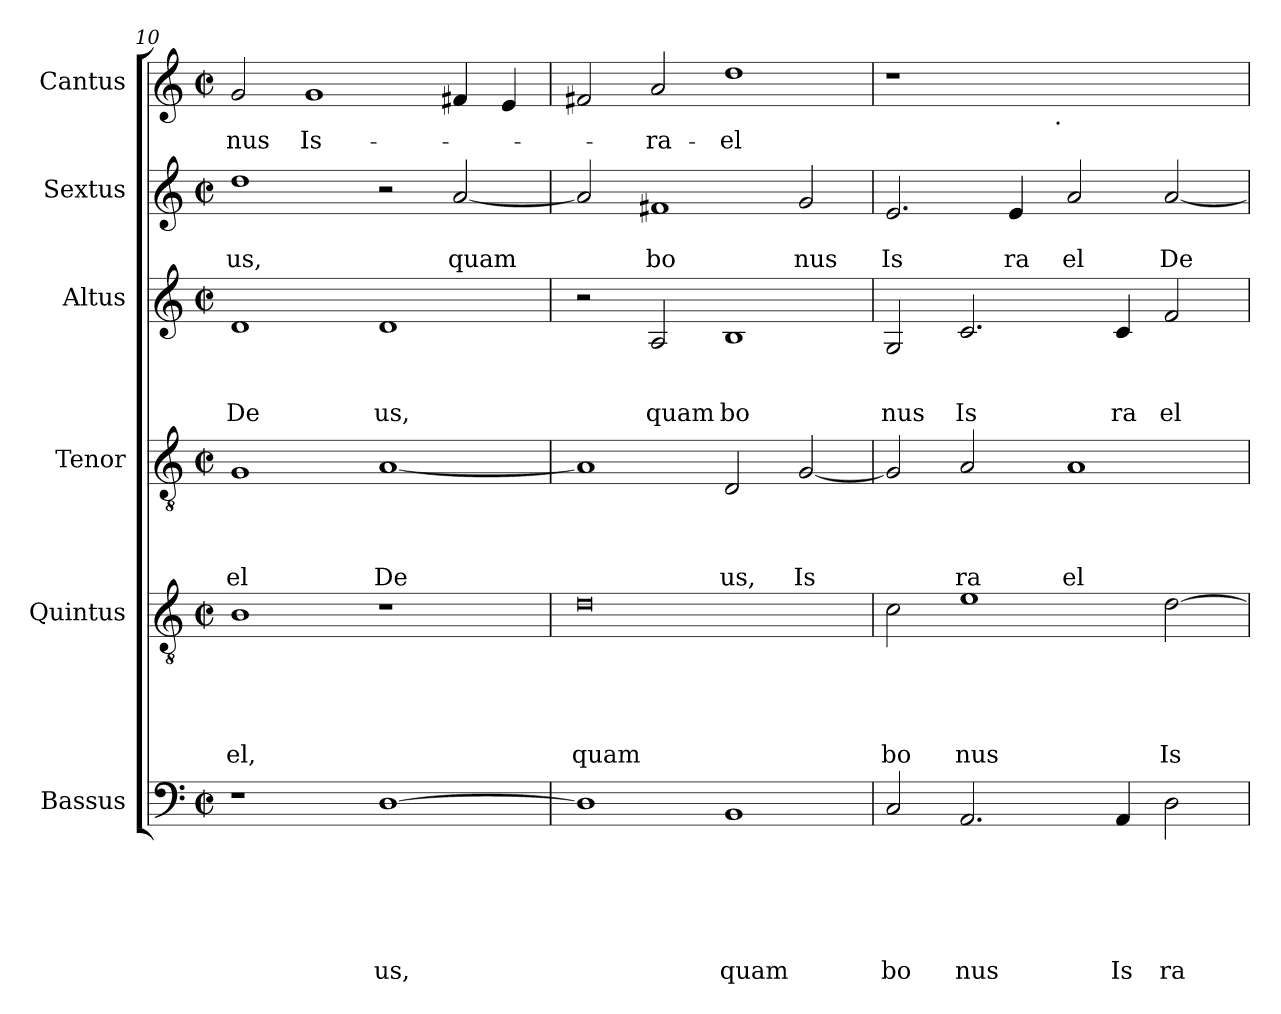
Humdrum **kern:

**kern	**text	**text	**text	**text	**text	**text	**kern	**text	**text	**text	**text	**text	**kern	**text	**text	**text	**text	**kern	**text	**text	**text	**kern	**text	**text	**kern	**text
*part6	*part6	*part6	*part6	*part6	*part6	*part6	*part5	*part5	*part5	*part5	*part5	*part5	*part4	*part4	*part4	*part4	*part4	*part3	*part3	*part3	*part3	*part2	*part2	*part2	*part1	*part1
*staff6	*staff6	*staff6	*staff6	*staff6	*staff6	*staff6	*staff5	*staff5	*staff5	*staff5	*staff5	*staff5	*staff4	*staff4	*staff4	*staff4	*staff4	*staff3	*staff3	*staff3	*staff3	*staff2	*staff2	*staff2	*staff1	*staff1
*I"Bassus	*	*	*	*	*	*	*I"Quintus	*	*	*	*	*	*I"Tenor	*	*	*	*	*I"Altus	*	*	*	*I"Sextus	*	*	*I"Cantus	*
*clefF4	*	*	*	*	*	*	*clefGv2	*	*	*	*	*	*clefGv2	*	*	*	*	*clefG2	*	*	*	*clefG2	*	*	*clefG2	*
*k[]	*	*	*	*	*	*	*k[]	*	*	*	*	*	*k[]	*	*	*	*	*k[]	*	*	*	*k[]	*	*	*k[]	*
*C:	*	*	*	*	*	*	*C:	*	*	*	*	*	*C:	*	*	*	*	*C:	*	*	*	*C:	*	*	*C:	*
*M2/2	*	*	*	*	*	*	*M2/2	*	*	*	*	*	*M2/2	*	*	*	*	*M2/2	*	*	*	*M2/2	*	*	*M2/2	*
*met(c|)	*	*	*	*	*	*	*met(c|)	*	*	*	*	*	*met(c|)	*	*	*	*	*met(c|)	*	*	*	*met(c|)	*	*	*met(c|)	*
=10	=10	=10	=10	=10	=10	=10	=10	=10	=10	=10	=10	=10	=10	=10	=10	=10	=10	=10	=10	=10	=10	=10	=10	=10	=10	=10
!	!	!	!	!	!	!	!	!	!	!	!	!LO:LY:b	!	!	!	!	!LO:LY:b	!	!	!	!LO:LY:b	!	!	!LO:LY:b	!	!LO:LY:b
1r	.	.	.	.	.	.	1B	.	.	.	.	el,	1G	.	.	.	el	1d	.	.	De	1dd	.	us,	2g/	-nus
!	!	!	!	!	!	!	!	!	!	!	!	!	!	!	!	!	!	!	!	!	!	!	!	!	!	!LO:LY:b
.	.	.	.	.	.	.	.	.	.	.	.	.	.	.	.	.	.	.	.	.	.	.	.	.	1g	Is-
!	!	!	!	!	!	!LO:LY:b	!	!	!	!	!	!	!	!	!	!	!LO:LY:b	!	!	!	!LO:LY:b	!	!	!	!	!
[>1D	.	.	.	.	.	us,	1r	.	.	.	.	.	[<1A	.	.	.	De	1d	.	.	us,	2r	.	.	.	.
!	!	!	!	!	!	!	!	!	!	!	!	!	!	!	!	!	!	!	!	!	!	!	!	!LO:LY:b	!	!
.	.	.	.	.	.	.	.	.	.	.	.	.	.	.	.	.	.	.	.	.	.	[<2a/	.	quam	4f#X/	.
.	.	.	.	.	.	.	.	.	.	.	.	.	.	.	.	.	.	.	.	.	.	.	.	.	4e/	.
=11	=11	=11	=11	=11	=11	=11	=11	=11	=11	=11	=11	=11	=11	=11	=11	=11	=11	=11	=11	=11	=11	=11	=11	=11	=11	=11
!	!	!	!	!	!	!	!	!	!	!	!	!LO:LY:b	!	!	!	!	!	!	!	!	!	!	!	!	!	!
1D]	.	.	.	.	.	.	0d	.	.	.	.	quam	1A]	.	.	.	.	2r	.	.	.	2a/]	.	.	2f#X/	.
!	!	!	!	!	!	!	!	!	!	!	!	!	!	!	!	!	!	!	!	!	!LO:LY:b	!	!	!LO:LY:b	!	!LO:LY:b
.	.	.	.	.	.	.	.	.	.	.	.	.	.	.	.	.	.	2A/	.	.	quam	1f#X	.	bo	2a/	-ra-
!	!	!	!	!	!	!LO:LY:b	!	!	!	!	!	!	!	!	!	!	!LO:LY:b	!	!	!	!LO:LY:b	!	!	!	!	!LO:LY:b
1BB	.	.	.	.	.	quam	.	.	.	.	.	.	2D/	.	.	.	us,	1B	.	.	bo	.	.	.	1dd	-el
!	!	!	!	!	!	!	!	!	!	!	!	!	!	!	!	!	!LO:LY:b	!	!	!	!	!	!	!LO:LY:b	!	!
.	.	.	.	.	.	.	.	.	.	.	.	.	[<2G/	.	.	.	Is	.	.	.	.	2g/	.	nus	.	.
=12	=12	=12	=12	=12	=12	=12	=12	=12	=12	=12	=12	=12	=12	=12	=12	=12	=12	=12	=12	=12	=12	=12	=12	=12	=12	=12
!	!	!	!	!	!	!LO:LY:b	!	!	!	!	!	!LO:LY:b	!	!	!	!	!	!	!	!	!LO:LY:b	!	!	!LO:LY:b	!	!
*	*	*	*	*	*	*	*	*	*	*	*	*	*	*	*	*	*	*	*	*	*	*	*	*	*^	*
2C/	.	.	.	.	.	bo	2c\	.	.	.	.	bo	2G/]	.	.	.	.	2G/	.	.	nus	2.e/	.	Is	1r	2ryy	.
!	!	!	!	!	!	!LO:LY:b	!	!	!	!	!	!LO:LY:b	!	!	!	!	!LO:LY:b	!	!	!	!LO:LY:b	!	!	!	!	!	!
2.AA/	.	.	.	.	.	nus	1e	.	.	.	.	nus	2A/	.	.	.	ra	2.c/	.	.	Is	.	.	.	.	4...ryy	.
!	!	!	!	!	!	!	!	!	!	!	!	!	!	!	!	!	!	!	!	!	!	!	!	!LO:LY:b	!	!	!
.	.	.	.	.	.	.	.	.	.	.	.	.	.	.	.	.	.	.	.	.	.	4e/	.	ra	.	.	.
!	!	!	!	!	!	!	!	!	!	!	!	!	!	!	!	!	!	!	!	!	!	!	!	!	!	!LO:TX:b:t=.	!
.	.	.	.	.	.	.	.	.	.	.	.	.	.	.	.	.	.	.	.	.	.	.	.	.	.	1ryy	.
!	!	!	!	!	!	!	!	!	!	!	!	!	!	!	!	!	!LO:LY:b	!	!	!	!	!	!	!LO:LY:b	!	!	!
.	.	.	.	.	.	.	.	.	.	.	.	.	1A	.	.	.	el	.	.	.	.	2a/	.	el	1ryy	.	.
!	!	!	!	!	!	!LO:LY:b	!	!	!	!	!	!	!	!	!	!	!	!	!	!	!LO:LY:b	!	!	!	!	!	!
4AA/	.	.	.	.	.	Is	.	.	.	.	.	.	.	.	.	.	.	4c/	.	.	ra	.	.	.	.	.	.
!	!	!	!	!	!	!LO:LY:b	!	!	!	!	!	!LO:LY:b	!	!	!	!	!	!	!	!	!LO:LY:b	!	!	!LO:LY:b	!	!	!
2D\	.	.	.	.	.	ra	[>2d\	.	.	.	.	Is	.	.	.	.	.	2f/	.	.	el	[<2a/	.	De	.	.	.
.	.	.	.	.	.	.	.	.	.	.	.	.	.	.	.	.	.	.	.	.	.	.	.	.	.	32ryy	.
*	*	*	*	*	*	*	*	*	*	*	*	*	*	*	*	*	*	*	*	*	*	*	*	*	*v	*v	*
=	=	=	=	=	=	=	=	=	=	=	=	=	=	=	=	=	=	=	=	=	=	=	=	=	=	=
*-	*-	*-	*-	*-	*-	*-	*-	*-	*-	*-	*-	*-	*-	*-	*-	*-	*-	*-	*-	*-	*-	*-	*-	*-	*-	*-
